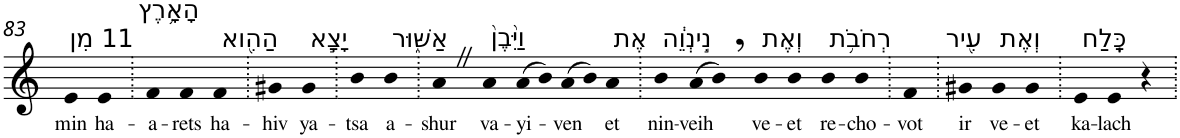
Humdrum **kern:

**kern	**text
*part1	*part1
*staff1	*staff1
*I"Piano	*
*I'Pno	*
!!LO:PB:g=z
*clefG2	*
*k[]	*
=83	=83
!LO:TX:a:t=11 מִן	!
!	!LO:LY:b
4e	min
!LO:TX:a:t=הָאָ֥רֶץ	!
!	!LO:LY:b
4e	ha-
=84.	=84.
!	!LO:LY:b
4f	-a-
!	!LO:LY:b
4f	-rets
!LO:TX:a:t=הַהִ֖וא	!
!	!LO:LY:b
4f	ha-
=85.	=85.
!	!LO:LY:b
4g#X	-hiv
!LO:TX:a:t=יָצָ֣א	!
!	!LO:LY:b
4g#	ya-
=86.	=86.
!	!LO:LY:b
4b	-tsa
!LO:TX:a:t=אַשּׁ֑וּר	!
!	!LO:LY:b
4b	a-
=87.	=87.
!	!LO:LY:b
4aZ	-shur
!LO:TX:a:t=וַיִּ֙בֶן֙	!
!	!LO:LY:b
4a	va-
!	!LO:LY:b
(>8a	-yi-
8b)	.
!	!LO:LY:b
(>8a	-ven
8b)	.
!LO:TX:a:t=אֶת	!
!	!LO:LY:b
4a	et
=88.	=88.
!LO:TX:a:t=נִ֣ינְוֵ֔ה	!
!	!LO:LY:b
4b	nin-
!	!LO:LY:b
(>8a	-veih
8b,)	.
!LO:TX:a:t=וְאֶת	!
!	!LO:LY:b
4b	ve-
!	!LO:LY:b
4b	-et
!LO:TX:a:t=רְחֹבֹ֥ת	!
!	!LO:LY:b
4b	re-
!	!LO:LY:b
4b	-cho-
=89.	=89.
!	!LO:LY:b
4f	-vot
=90.	=90.
!LO:TX:a:t=עִ֖יר	!
!	!LO:LY:b
4g#X	ir
!LO:TX:a:t=וְאֶת	!
!	!LO:LY:b
4g#	ve-
!	!LO:LY:b
4g#	-et
=91.	=91.
!LO:TX:a:t=כָּֽלַח	!
!	!LO:LY:b
4e	ka-
!	!LO:LY:b
4e	-lach
4r	.
=.	=.
*-	*-
